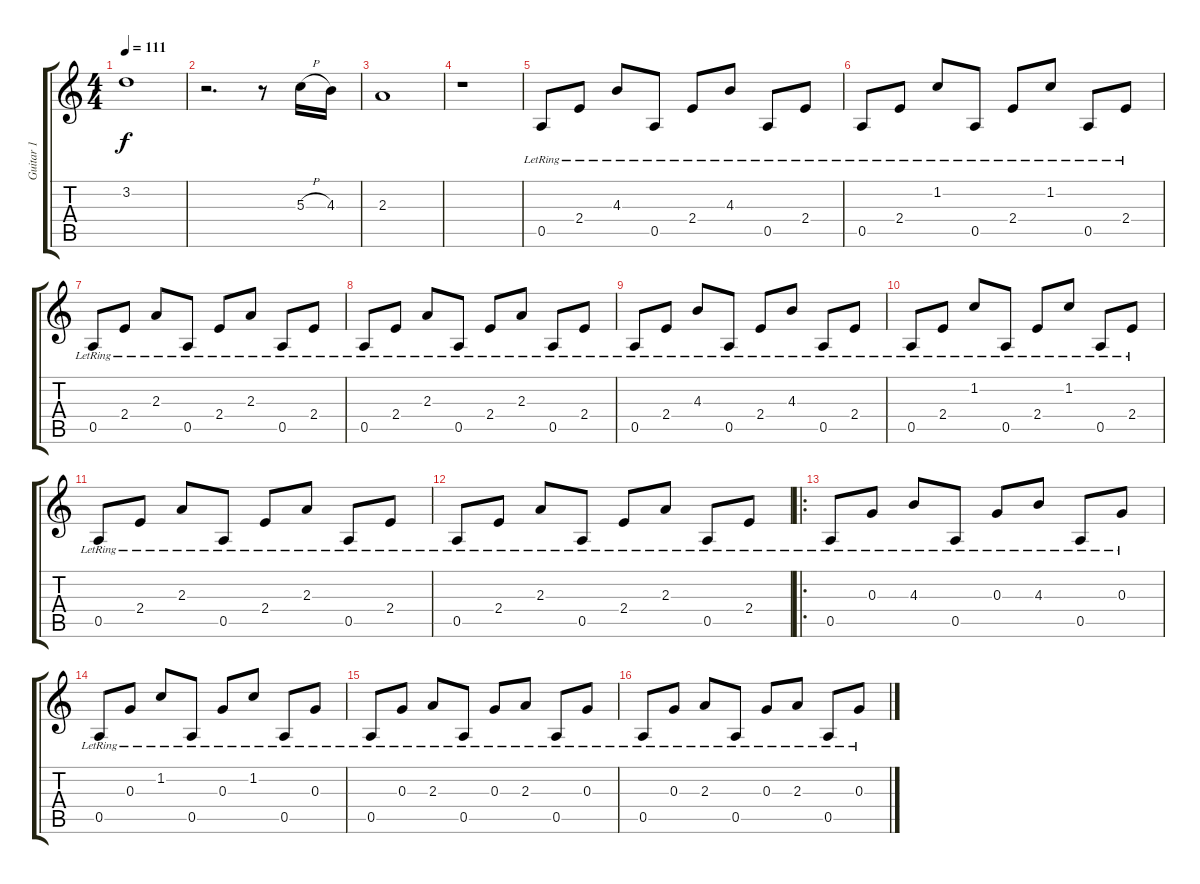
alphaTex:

\track ("Guitar 1" "Guitar 1") {instrument acousticguitarnylon}
\staff {score tabs}
\tuning (E4 B3 G3 D3 A2 E2) {hide}
\ts (4 4)
\tempo 111
\clef g2
\ks c
3.2.1{dy f} |
r.2{d} r.8 5.3{h}.16 4.3.16 |
2.3.1 |
r.1 |
0.5{lr}.8 2.4{lr}.8 4.3{lr}.8 0.5{lr}.8 2.4{lr}.8 4.3{lr}.8 0.5{lr}.8 2.4{lr}.8 |
0.5{lr}.8 2.4{lr}.8 1.2{lr}.8 0.5{lr}.8 2.4{lr}.8 1.2{lr}.8 0.5{lr}.8 2.4{lr}.8 |
0.5{lr}.8 2.4{lr}.8 2.3{lr}.8 0.5{lr}.8 2.4{lr}.8 2.3{lr}.8 0.5{lr}.8 2.4{lr}.8 |
0.5{lr}.8 2.4{lr}.8 2.3{lr}.8 0.5{lr}.8 2.4{lr}.8 2.3{lr}.8 0.5{lr}.8 2.4{lr}.8 |
0.5{lr}.8 2.4{lr}.8 4.3{lr}.8 0.5{lr}.8 2.4{lr}.8 4.3{lr}.8 0.5{lr}.8 2.4{lr}.8 |
0.5{lr}.8 2.4{lr}.8 1.2{lr}.8 0.5{lr}.8 2.4{lr}.8 1.2{lr}.8 0.5{lr}.8 2.4{lr}.8 |
0.5{lr}.8 2.4{lr}.8 2.3{lr}.8 0.5{lr}.8 2.4{lr}.8 2.3{lr}.8 0.5{lr}.8 2.4{lr}.8 |
0.5{lr}.8 2.4{lr}.8 2.3{lr}.8 0.5{lr}.8 2.4{lr}.8 2.3{lr}.8 0.5{lr}.8 2.4{lr}.8 |
\ro
0.5{lr}.8 0.3{lr}.8 4.3{lr}.8 0.5{lr}.8 0.3{lr}.8 4.3{lr}.8 0.5{lr}.8 0.3{lr}.8 |
0.5{lr}.8 0.3{lr}.8 1.2{lr}.8 0.5{lr}.8 0.3{lr}.8 1.2{lr}.8 0.5{lr}.8 0.3{lr}.8 |
0.5{lr}.8 0.3{lr}.8 2.3{lr}.8 0.5{lr}.8 0.3{lr}.8 2.3{lr}.8 0.5{lr}.8 0.3{lr}.8 |
0.5{lr}.8 0.3{lr}.8 2.3{lr}.8 0.5{lr}.8 0.3{lr}.8 2.3{lr}.8 0.5{lr}.8 0.3{lr}.8
